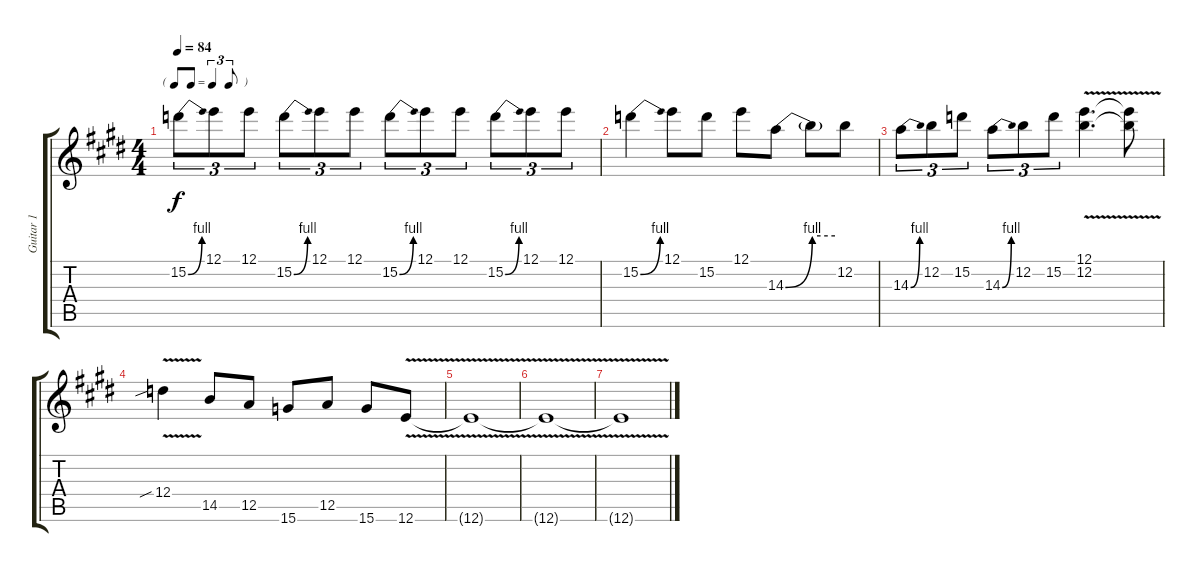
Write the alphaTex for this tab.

\track ("Guitar 1" "Guitar 1") {instrument electricguitarclean}
\staff {score tabs}
\tuning (E4 B3 G3 D3 A2 E2) {hide}
\ts (4 4)
\tf triplet8th
\tempo 84
\clef g2
\ks e
15.2{be (bend 0 0 60 4)}.8{tu (3 2) dy f} 12.1.8{tu (3 2)} 12.1.8{tu (3 2)} 15.2{be (bend 0 0 60 4)}.8{tu (3 2)} 12.1.8{tu (3 2)} 12.1.8{tu (3 2)} 15.2{be (bend 0 0 60 4)}.8{tu (3 2)} 12.1.8{tu (3 2)} 12.1.8{tu (3 2)} 15.2{be (bend 0 0 60 4)}.8{tu (3 2)} 12.1.8{tu (3 2)} 12.1.8{tu (3 2)} |
15.2{be (bend 0 0 60 4)}.4 12.1.8 15.2.8 12.1.8 14.3{be (bend 0 0 60 4)}.8 14.3{be (hold 0 4 60 4) t}.8 12.2.8 |
14.3{be (bend 0 0 60 4)}.8{tu (3 2)} 12.2.8{tu (3 2)} 15.2.8{tu (3 2)} 14.3{be (bend 0 0 60 4)}.8{tu (3 2)} 12.2.8{tu (3 2)} 15.2.8{tu (3 2)} (12.1{v} 12.2{v}).4{d} (12.1{v t} 12.2{v t}).8 |
12.4{v sib}.4 14.5.8 12.5.8 15.6.8 12.5.8 15.6.8 12.6{v}.8 |
12.6{v t}.1 |
12.6{v t}.1 |
12.6{v t}.1
